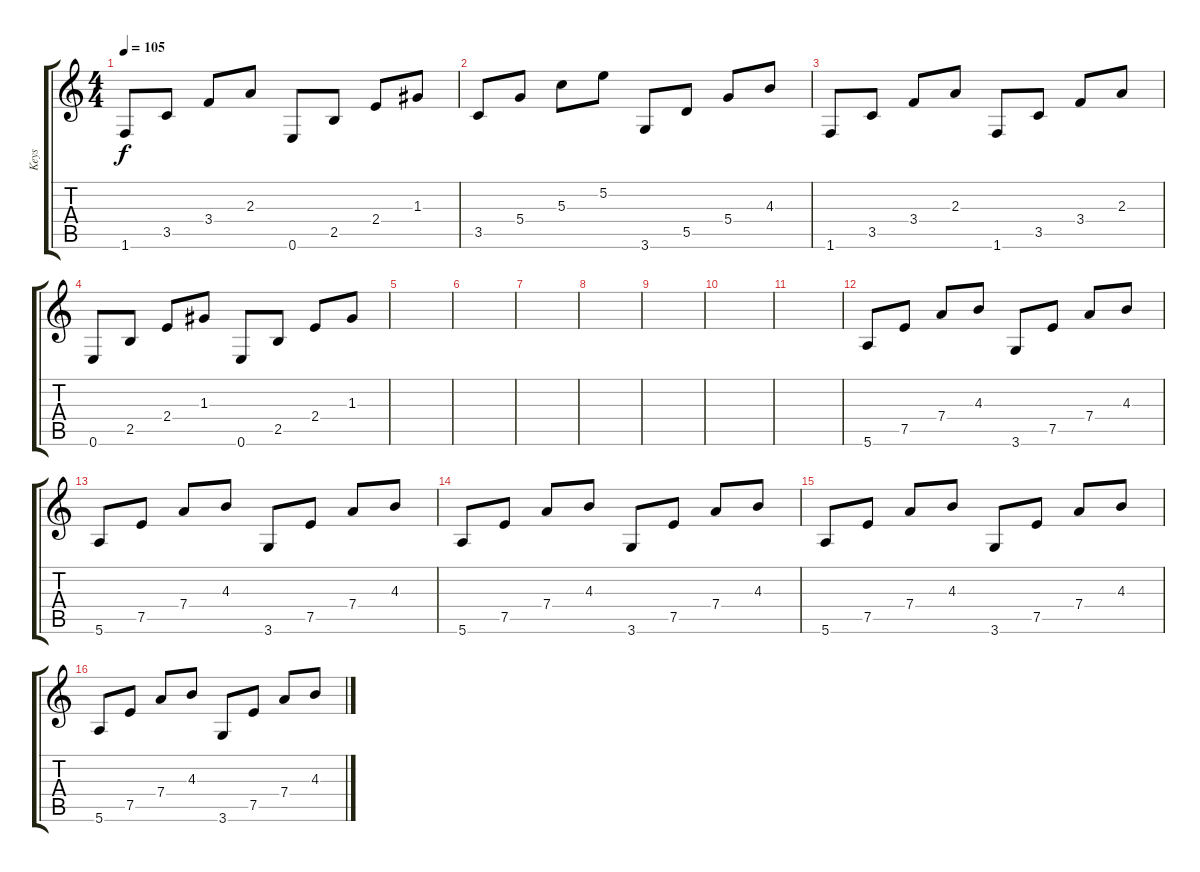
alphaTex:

\track ("Keys" "Keys") {instrument clavinet}
\staff {score tabs}
\tuning (E5 B4 G4 D4 A3 E3) {hide}
\ts (4 4)
\tempo 105
\clef g2
\ks c
1.6.8{dy f} 3.5.8 3.4.8 2.3.8 0.6.8 2.5.8 2.4.8 1.3.8 |
3.5.8 5.4.8 5.3.8 5.2.8 3.6.8 5.5.8 5.4.8 4.3.8 |
1.6.8 3.5.8 3.4.8 2.3.8 1.6.8 3.5.8 3.4.8 2.3.8 |
0.6.8 2.5.8 2.4.8 1.3.8 0.6.8 2.5.8 2.4.8 1.3.8 |
|
|
|
|
|
|
|
5.6.8{volume 0} 7.5.8{volume 16} 7.4.8 4.3.8 3.6.8 7.5.8 7.4.8 4.3.8 |
5.6.8 7.5.8 7.4.8 4.3.8 3.6.8 7.5.8 7.4.8 4.3.8 |
5.6.8 7.5.8 7.4.8 4.3.8 3.6.8 7.5.8 7.4.8 4.3.8 |
5.6.8 7.5.8 7.4.8 4.3.8 3.6.8 7.5.8 7.4.8 4.3.8 |
5.6.8 7.5.8 7.4.8 4.3.8 3.6.8 7.5.8 7.4.8 4.3.8
